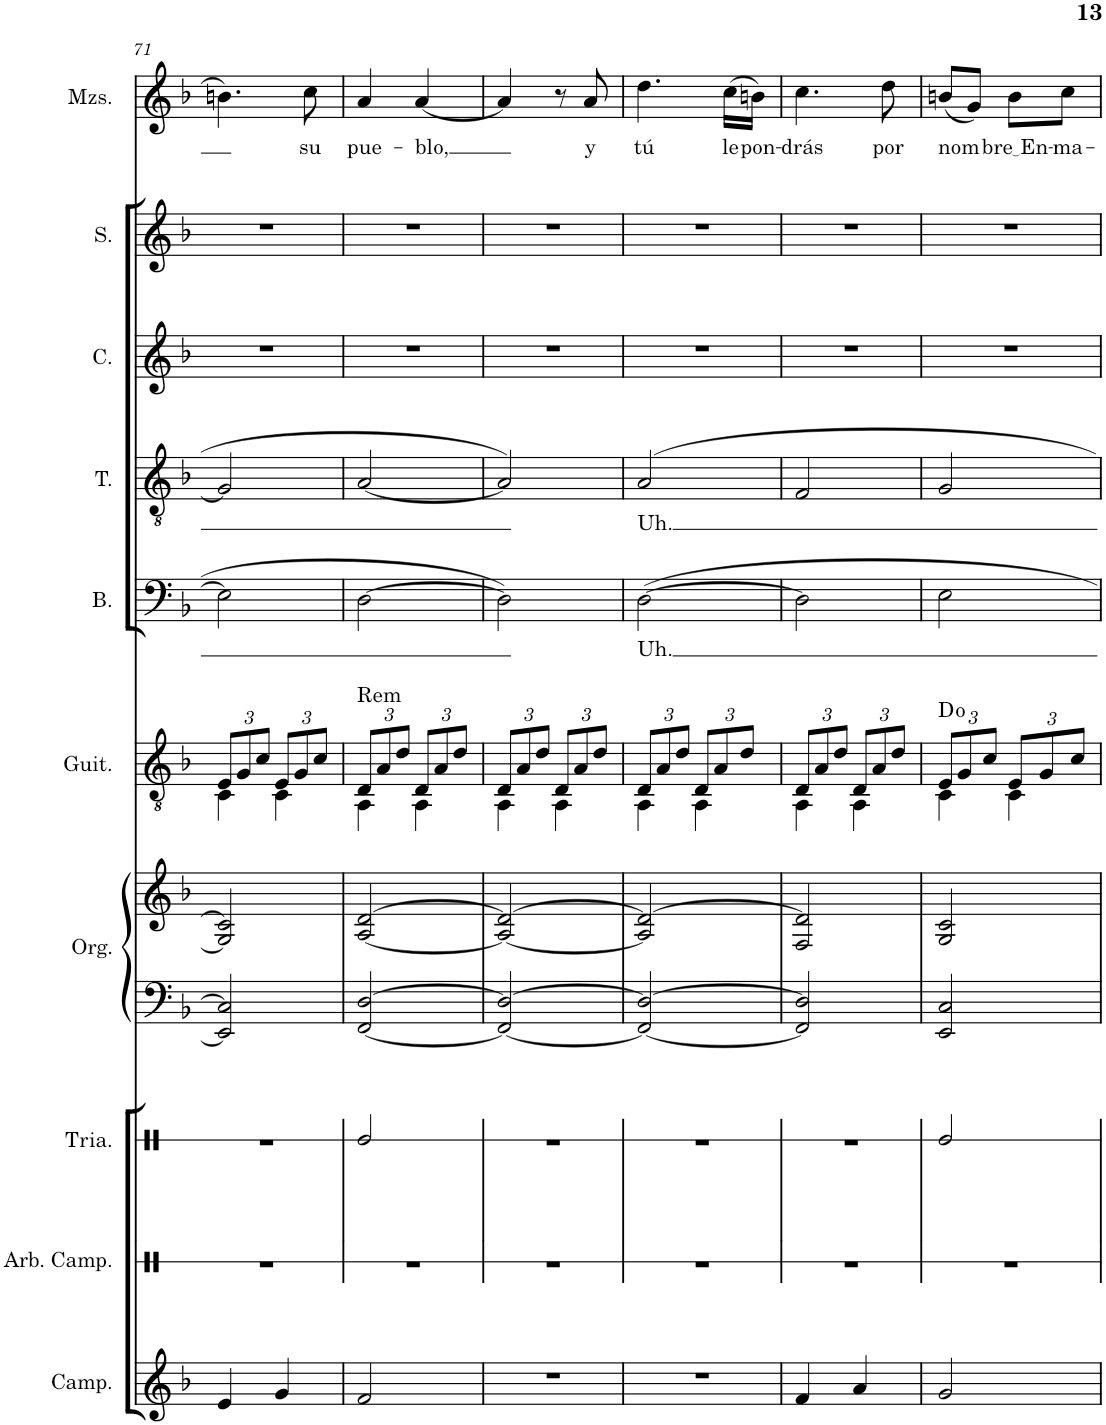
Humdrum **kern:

**kern	**kern	**kern	**kern	**kern	**kern	**harte	**kern	**text	**kern	**text	**kern	**kern	**kern	**text
*part10	*part9	*part8	*part7	*part7	*part6	*part6	*part5	*part5	*part4	*part4	*part3	*part2	*part1	*part1
*staff11	*staff10	*staff9	*staff8	*staff7	*staff6	*	*staff5	*staff5	*staff4	*staff4	*staff3	*staff2	*staff1	*staff1
*I"Campanillas	*I"Espectro	*I"Triángulo	*I"Órgano	*	*I"Guitarra	*	*I"Bajo	*	*I"Tenor	*	*I"Contralto	*I"Soprano	*I"Mezzo-soprano	*
*I'Camp.	*	*	*	*	*I'Guit.	*	*I'B.	*	*I'T.	*	*I'C.	*I'S.	*I'Mzs.	*
!!LO:PB:g=z
*clefG2	*clefX	*clefX	*clefF4	*clefG2	*clefGv2	*	*clefF4	*	*clefGv2	*	*clefG2	*clefG2	*clefG2	*
*Trd-7c-12	*	*	*	*	*	*	*	*	*	*	*	*	*	*
*k[b-]	*k[]	*k[]	*k[b-]	*k[b-]	*k[b-]	*	*k[b-]	*	*k[b-]	*	*k[b-]	*k[b-]	*k[b-]	*
*M2/4	*M2/4	*M2/4	*M2/4	*M2/4	*M2/4	*	*M2/4	*	*M2/4	*	*M2/4	*M2/4	*M2/4	*
*	*	*	*	*	*Xbrackettup	*	*	*	*	*	*	*	*	*
=71	=71	=71	=71	=71	=71	=71	=71	=71	=71	=71	=71	=71	=71	=71
*	*	*	*	*	*^	*	*	*	*	*	*	*	*	*
4e/	2r	2r	2EE/] 2C/]	2G/] 2c/]	12E/L	4C\	.	2E\]	.	2G/]	.	2r	2r	4.bn\	.
.	.	.	.	.	12G/	.	.	.	.	.	.	.	.	.	.
.	.	.	.	.	12c/J	.	.	.	.	.	.	.	.	.	.
4g/	.	.	.	.	12E/L	4C\	.	.	.	.	.	.	.	.	.
.	.	.	.	.	12G/	.	.	.	.	.	.	.	.	.	.
!	!	!	!	!	!	!	!	!	!	!	!	!	!	!	!LO:LY:b
.	.	.	.	.	.	.	.	.	.	.	.	.	.	8cc\	su
.	.	.	.	.	12c/J	.	.	.	.	.	.	.	.	.	.
=72	=72	=72	=72	=72	=72	=72	=72	=72	=72	=72	=72	=72	=72	=72	=72
!	!	!	!	!	!	!	!LO:H:kt=Rem	!	!	!	!	!	!	!	!LO:LY:b
2f/	2r	2Re/	[2FF/ [2D/	[2A/ [2d/	12D/L	4AA\	N	[2D\	.	[2A/	.	2r	2r	4a/	pue-
.	.	.	.	.	12A/	.	.	.	.	.	.	.	.	.	.
.	.	.	.	.	12d/J	.	.	.	.	.	.	.	.	.	.
!	!	!	!	!	!	!	!	!	!	!	!	!	!	!	!LO:LY:b
.	.	.	.	.	12D/L	4AA\	.	.	.	.	.	.	.	[4a/	-blo,
.	.	.	.	.	12A/	.	.	.	.	.	.	.	.	.	.
.	.	.	.	.	12d/J	.	.	.	.	.	.	.	.	.	.
=73	=73	=73	=73	=73	=73	=73	=73	=73	=73	=73	=73	=73	=73	=73	=73
2r	2r	2r	2FF/_ 2D/_	2A/_ 2d/_	12D/L	4AA\	.	2D\]	.	2A/]	.	2r	2r	4a/]	.
.	.	.	.	.	12A/	.	.	.	.	.	.	.	.	.	.
.	.	.	.	.	12d/J	.	.	.	.	.	.	.	.	.	.
.	.	.	.	.	12D/L	4AA\	.	.	.	.	.	.	.	8r	.
.	.	.	.	.	12A/	.	.	.	.	.	.	.	.	.	.
!	!	!	!	!	!	!	!	!	!	!	!	!	!	!	!LO:LY:b
.	.	.	.	.	.	.	.	.	.	.	.	.	.	8a/	y
.	.	.	.	.	12d/J	.	.	.	.	.	.	.	.	.	.
=74	=74	=74	=74	=74	=74	=74	=74	=74	=74	=74	=74	=74	=74	=74	=74
!	!	!	!	!	!	!	!	!	!LO:LY:b	!	!LO:LY:b	!	!	!	!LO:LY:b
2r	2r	2r	2FF/_ 2D/_	2A/] 2d/_	12D/L	4AA\	.	[2D\	Uh.	2A/	Uh.	2r	2r	4.dd\	tú
.	.	.	.	.	12A/	.	.	.	.	.	.	.	.	.	.
.	.	.	.	.	12d/J	.	.	.	.	.	.	.	.	.	.
.	.	.	.	.	12D/L	4AA\	.	.	.	.	.	.	.	.	.
.	.	.	.	.	12A/	.	.	.	.	.	.	.	.	.	.
!	!	!	!	!	!	!	!	!	!	!	!	!	!	!	!LO:LY:b
.	.	.	.	.	.	.	.	.	.	.	.	.	.	(16cc\LL	le
.	.	.	.	.	12d/J	.	.	.	.	.	.	.	.	.	.
!	!	!	!	!	!	!	!	!	!	!	!	!	!	!	!LO:LY:b
.	.	.	.	.	.	.	.	.	.	.	.	.	.	16bn\JJ)	pon-
=75	=75	=75	=75	=75	=75	=75	=75	=75	=75	=75	=75	=75	=75	=75	=75
!	!	!	!	!	!	!	!	!	!	!	!	!	!	!	!LO:LY:b
4f/	2r	2r	2FF/] 2D/]	2F/ 2d/]	12D/L	4AA\	.	2D\]	.	2F/	.	2r	2r	4.cc\	-drás
.	.	.	.	.	12A/	.	.	.	.	.	.	.	.	.	.
.	.	.	.	.	12d/J	.	.	.	.	.	.	.	.	.	.
4a/	.	.	.	.	12D/L	4AA\	.	.	.	.	.	.	.	.	.
.	.	.	.	.	12A/	.	.	.	.	.	.	.	.	.	.
!	!	!	!	!	!	!	!	!	!	!	!	!	!	!	!LO:LY:b
.	.	.	.	.	.	.	.	.	.	.	.	.	.	8dd\	por
.	.	.	.	.	12d/J	.	.	.	.	.	.	.	.	.	.
=76	=76	=76	=76	=76	=76	=76	=76	=76	=76	=76	=76	=76	=76	=76	=76
!	!	!	!	!	!	!	!	!	!	!	!	!	!	!	!LO:LY:b
2g/	2r	2Re/	2EE/ 2C/	2G/ 2c/	12E/L	4C\	D:dim	2E\	.	2G/	.	2r	2r	(8bn/L	nom
.	.	.	.	.	12G/	.	.	.	.	.	.	.	.	.	.
.	.	.	.	.	.	.	.	.	.	.	.	.	.	8g/J)	.
.	.	.	.	.	12c/J	.	.	.	.	.	.	.	.	.	.
!	!	!	!	!	!	!	!	!	!	!	!	!	!	!	!LO:LY:b
.	.	.	.	.	12E/L	4C\	.	.	.	.	.	.	.	8b\L	bre En
.	.	.	.	.	12G/	.	.	.	.	.	.	.	.	.	.
!	!	!	!	!	!	!	!	!	!	!	!	!	!	!	!LO:LY:b
.	.	.	.	.	.	.	.	.	.	.	.	.	.	8cc\J	-ma-
.	.	.	.	.	12c/J	.	.	.	.	.	.	.	.	.	.
*	*	*	*	*	*v	*v	*	*	*	*	*	*	*	*	*
=	=	=	=	=	=	=	=	=	=	=	=	=	=	=
*-	*-	*-	*-	*-	*-	*-	*-	*-	*-	*-	*-	*-	*-	*-
